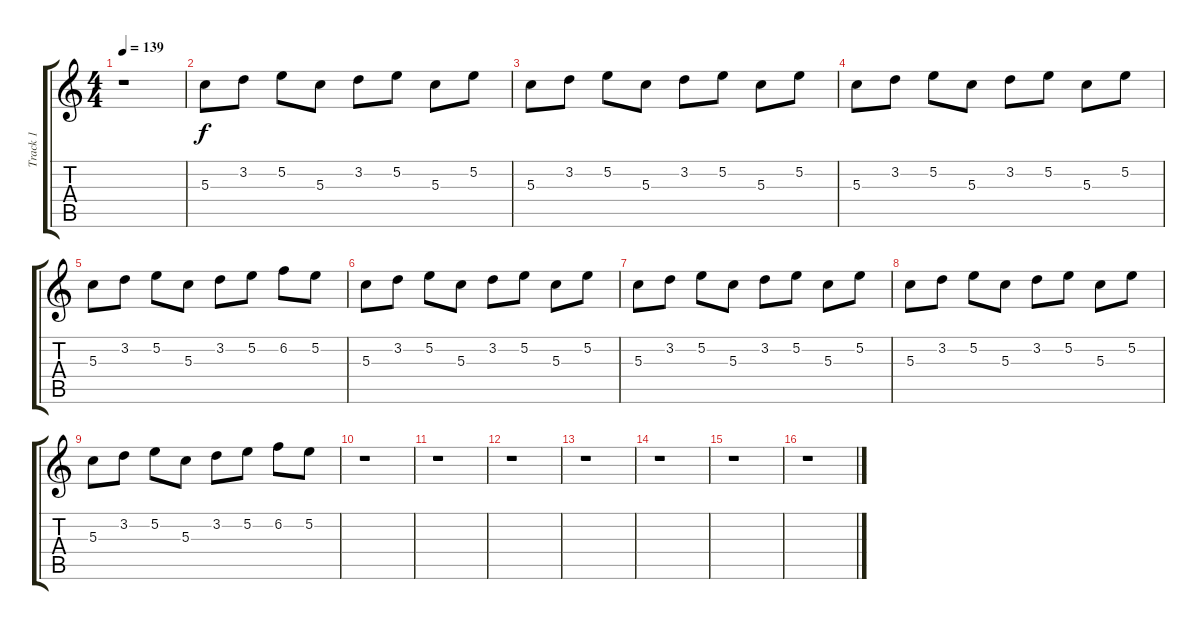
\track ("Track 1" "Track 1") {instrument overdrivenguitar}
\staff {score tabs}
\tuning (E4 B3 G3 D3 A2 D2) {hide}
\ts (4 4)
\tempo 139
\clef g2
\ks c
r.1{dy f} |
5.3.8 3.2.8 5.2.8 5.3.8 3.2.8 5.2.8 5.3.8 5.2.8 |
5.3.8 3.2.8 5.2.8 5.3.8 3.2.8 5.2.8 5.3.8 5.2.8 |
5.3.8 3.2.8 5.2.8 5.3.8 3.2.8 5.2.8 5.3.8 5.2.8 |
5.3.8 3.2.8 5.2.8 5.3.8 3.2.8 5.2.8 6.2.8 5.2.8 |
5.3.8 3.2.8 5.2.8 5.3.8 3.2.8 5.2.8 5.3.8 5.2.8 |
5.3.8 3.2.8 5.2.8 5.3.8 3.2.8 5.2.8 5.3.8 5.2.8 |
5.3.8 3.2.8 5.2.8 5.3.8 3.2.8 5.2.8 5.3.8 5.2.8 |
5.3.8 3.2.8 5.2.8 5.3.8 3.2.8 5.2.8 6.2.8 5.2.8 |
r.1 |
r.1 |
r.1 |
r.1 |
r.1 |
r.1 |
r.1
